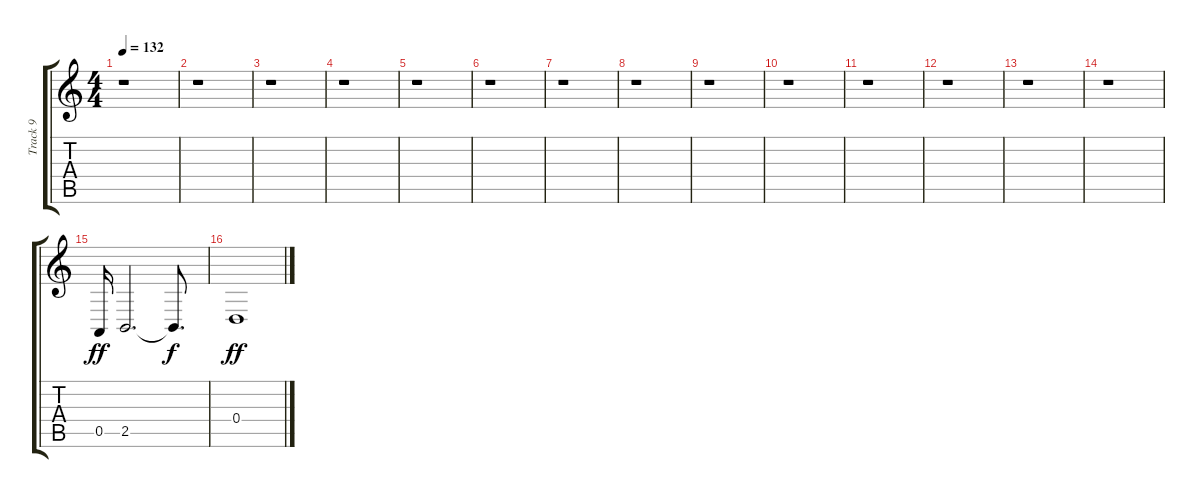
\track ("Track 9" "Track 9") {instrument acousticgrandpiano}
\staff {score tabs}
\tuning (E4 B3 G3 D3 A2 E2) {hide}
\ts (4 4)
\tempo 132
\clef g2
\ks c
r.1{dy ff} |
r.1 |
r.1 |
r.1 |
r.1 |
r.1 |
r.1 |
r.1 |
r.1 |
r.1 |
r.1 |
r.1 |
r.1 |
r.1 |
0.5.16 2.5.2{d} 2.5{t}.8{d dy f} |
0.4.1{dy ff}
